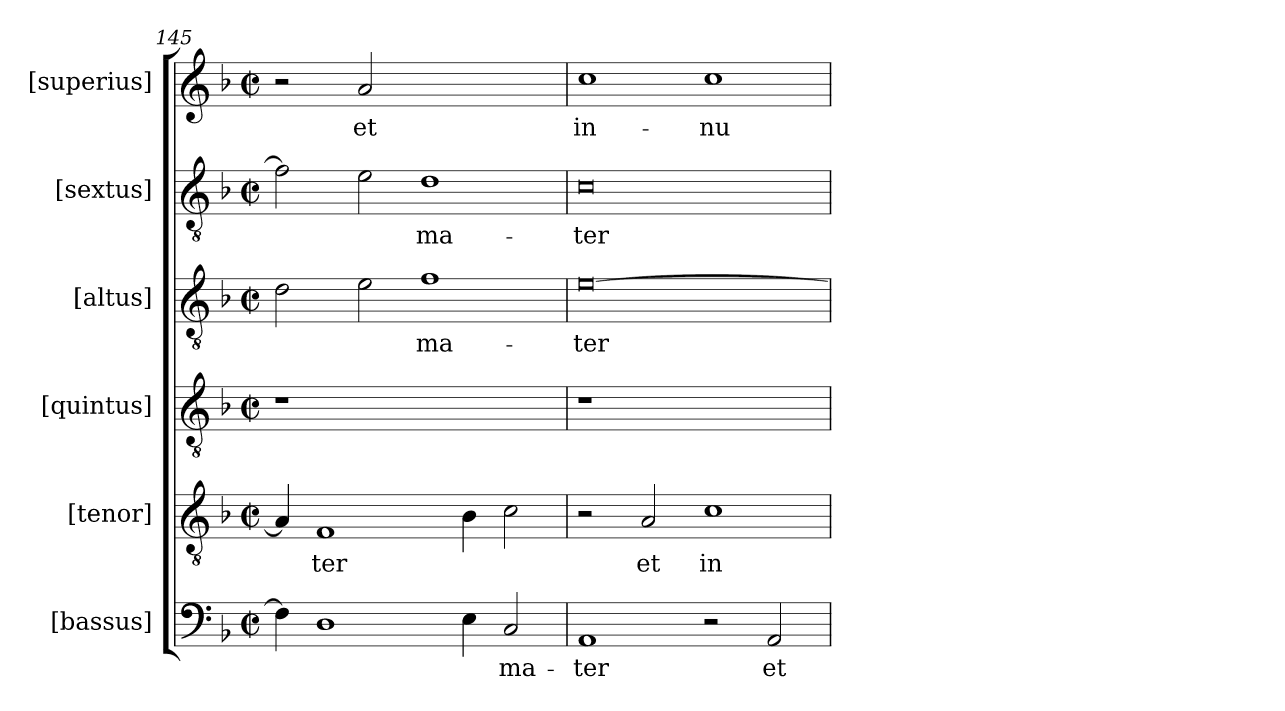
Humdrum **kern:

**kern	**text	**kern	**text	**kern	**kern	**text	**kern	**text	**kern	**text
*part6	*part6	*part5	*part5	*part4	*part3	*part3	*part2	*part2	*part1	*part1
*staff6	*staff6	*staff5	*staff5	*staff4	*staff3	*staff3	*staff2	*staff2	*staff1	*staff1
*I"[bassus]	*	*I"[tenor]	*	*I"[quintus]	*I"[altus]	*	*I"[sextus]	*	*I"[superius]	*
*I'[bassus]	*	*I'[tenor]	*	*I'[quintus]	*I'[altus]	*	*I'[sextus]	*	*I'[superius]	*
*clefF4	*	*clefGv2	*	*clefGv2	*clefGv2	*	*clefGv2	*	*clefG2	*
*k[b-]	*	*k[b-]	*	*k[b-]	*k[b-]	*	*k[b-]	*	*k[b-]	*
*F:	*	*F:	*	*F:	*F:	*	*F:	*	*F:	*
*M2/2	*	*M2/2	*	*M2/2	*M2/2	*	*M2/2	*	*M2/2	*
*met(c|)	*	*met(c|)	*	*met(c|)	*met(c|)	*	*met(c|)	*	*met(c|)	*
=145	=145	=145	=145	=145	=145	=145	=145	=145	=145	=145
4F\]	.	4A/]	.	1r	2d\	.	2f\]	.	2r	.
!	!	!	!LO:LY:b:cj	!	!	!	!	!	!	!
1D	.	1F	-ter	.	.	.	.	.	.	.
!	!	!	!	!	!	!	!	!	!	!LO:LY:b:cj
.	.	.	.	.	2e\	.	2e\	.	2a/	et
!	!	!	!	!	!	!LO:LY:b:cj	!	!LO:LY:b:cj	!	!
.	.	.	.	1ryy	1f	ma-	1d	ma-	1ryy	.
4E\	.	4B-\	.	.	.	.	.	.	.	.
!	!LO:LY:b:cj	!	!	!	!	!	!	!	!	!
2C/	ma-	2c\	.	.	.	.	.	.	.	.
=146	=146	=146	=146	=146	=146	=146	=146	=146	=146	=146
!	!LO:LY:b:cj	!	!	!	!	!LO:LY:b:cj	!	!LO:LY:b:cj	!	!LO:LY:b:cj
1AA	-ter	2r	.	1r	[>0e	-ter	0c	-ter	1cc	in-
!	!	!	!LO:LY:b:cj	!	!	!	!	!	!	!
.	.	2A/	et	.	.	.	.	.	.	.
!	!	!	!LO:LY:b:cj	!	!	!	!	!	!	!LO:LY:b:cj
2r	.	1c	in-	1ryy	.	.	.	.	1cc	-nu-
!	!LO:LY:b:cj	!	!	!	!	!	!	!	!	!
2AA/	et	.	.	.	.	.	.	.	.	.
=	=	=	=	=	=	=	=	=	=	=
*-	*-	*-	*-	*-	*-	*-	*-	*-	*-	*-
